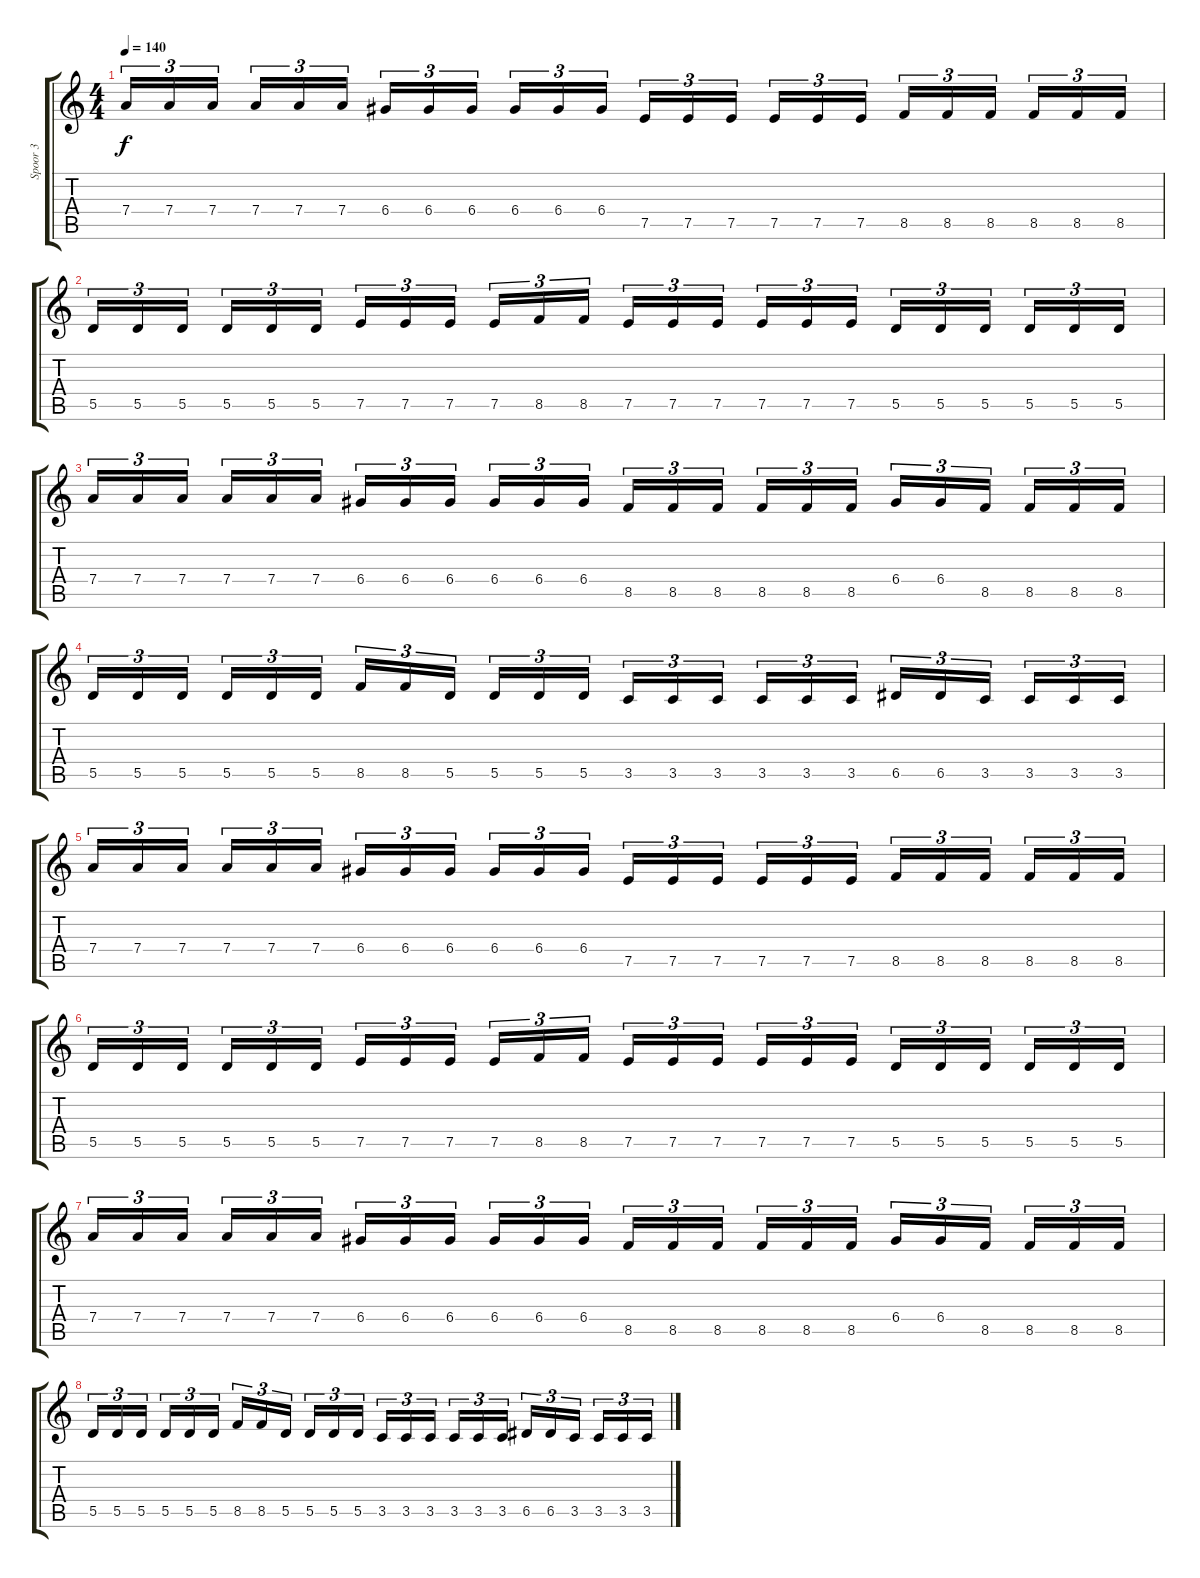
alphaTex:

\track ("Spoor 3" "Spoor 3") {instrument electricguitarclean}
\staff {score tabs}
\tuning (E4 B3 G3 D3 A2 E2) {hide}
\ts (4 4)
\tempo 140
\clef g2
\ks c
7.4.16{tu (3 2) dy f} 7.4.16{tu (3 2)} 7.4.16{tu (3 2)} 7.4.16{tu (3 2)} 7.4.16{tu (3 2)} 7.4.16{tu (3 2)} 6.4.16{tu (3 2)} 6.4.16{tu (3 2)} 6.4.16{tu (3 2)} 6.4.16{tu (3 2)} 6.4.16{tu (3 2)} 6.4.16{tu (3 2)} 7.5.16{tu (3 2)} 7.5.16{tu (3 2)} 7.5.16{tu (3 2)} 7.5.16{tu (3 2)} 7.5.16{tu (3 2)} 7.5.16{tu (3 2)} 8.5.16{tu (3 2)} 8.5.16{tu (3 2)} 8.5.16{tu (3 2)} 8.5.16{tu (3 2)} 8.5.16{tu (3 2)} 8.5.16{tu (3 2)} |
5.5.16{tu (3 2)} 5.5.16{tu (3 2)} 5.5.16{tu (3 2)} 5.5.16{tu (3 2)} 5.5.16{tu (3 2)} 5.5.16{tu (3 2)} 7.5.16{tu (3 2)} 7.5.16{tu (3 2)} 7.5.16{tu (3 2)} 7.5.16{tu (3 2)} 8.5.16{tu (3 2)} 8.5.16{tu (3 2)} 7.5.16{tu (3 2)} 7.5.16{tu (3 2)} 7.5.16{tu (3 2)} 7.5.16{tu (3 2)} 7.5.16{tu (3 2)} 7.5.16{tu (3 2)} 5.5.16{tu (3 2)} 5.5.16{tu (3 2)} 5.5.16{tu (3 2)} 5.5.16{tu (3 2)} 5.5.16{tu (3 2)} 5.5.16{tu (3 2)} |
7.4.16{tu (3 2)} 7.4.16{tu (3 2)} 7.4.16{tu (3 2)} 7.4.16{tu (3 2)} 7.4.16{tu (3 2)} 7.4.16{tu (3 2)} 6.4.16{tu (3 2)} 6.4.16{tu (3 2)} 6.4.16{tu (3 2)} 6.4.16{tu (3 2)} 6.4.16{tu (3 2)} 6.4.16{tu (3 2)} 8.5.16{tu (3 2)} 8.5.16{tu (3 2)} 8.5.16{tu (3 2)} 8.5.16{tu (3 2)} 8.5.16{tu (3 2)} 8.5.16{tu (3 2)} 6.4.16{tu (3 2)} 6.4.16{tu (3 2)} 8.5.16{tu (3 2)} 8.5.16{tu (3 2)} 8.5.16{tu (3 2)} 8.5.16{tu (3 2)} |
5.5.16{tu (3 2)} 5.5.16{tu (3 2)} 5.5.16{tu (3 2)} 5.5.16{tu (3 2)} 5.5.16{tu (3 2)} 5.5.16{tu (3 2)} 8.5.16{tu (3 2)} 8.5.16{tu (3 2)} 5.5.16{tu (3 2)} 5.5.16{tu (3 2)} 5.5.16{tu (3 2)} 5.5.16{tu (3 2)} 3.5.16{tu (3 2)} 3.5.16{tu (3 2)} 3.5.16{tu (3 2)} 3.5.16{tu (3 2)} 3.5.16{tu (3 2)} 3.5.16{tu (3 2)} 6.5.16{tu (3 2)} 6.5.16{tu (3 2)} 3.5.16{tu (3 2)} 3.5.16{tu (3 2)} 3.5.16{tu (3 2)} 3.5.16{tu (3 2)} |
7.4.16{tu (3 2)} 7.4.16{tu (3 2)} 7.4.16{tu (3 2)} 7.4.16{tu (3 2)} 7.4.16{tu (3 2)} 7.4.16{tu (3 2)} 6.4.16{tu (3 2)} 6.4.16{tu (3 2)} 6.4.16{tu (3 2)} 6.4.16{tu (3 2)} 6.4.16{tu (3 2)} 6.4.16{tu (3 2)} 7.5.16{tu (3 2)} 7.5.16{tu (3 2)} 7.5.16{tu (3 2)} 7.5.16{tu (3 2)} 7.5.16{tu (3 2)} 7.5.16{tu (3 2)} 8.5.16{tu (3 2)} 8.5.16{tu (3 2)} 8.5.16{tu (3 2)} 8.5.16{tu (3 2)} 8.5.16{tu (3 2)} 8.5.16{tu (3 2)} |
5.5.16{tu (3 2)} 5.5.16{tu (3 2)} 5.5.16{tu (3 2)} 5.5.16{tu (3 2)} 5.5.16{tu (3 2)} 5.5.16{tu (3 2)} 7.5.16{tu (3 2)} 7.5.16{tu (3 2)} 7.5.16{tu (3 2)} 7.5.16{tu (3 2)} 8.5.16{tu (3 2)} 8.5.16{tu (3 2)} 7.5.16{tu (3 2)} 7.5.16{tu (3 2)} 7.5.16{tu (3 2)} 7.5.16{tu (3 2)} 7.5.16{tu (3 2)} 7.5.16{tu (3 2)} 5.5.16{tu (3 2)} 5.5.16{tu (3 2)} 5.5.16{tu (3 2)} 5.5.16{tu (3 2)} 5.5.16{tu (3 2)} 5.5.16{tu (3 2)} |
7.4.16{tu (3 2)} 7.4.16{tu (3 2)} 7.4.16{tu (3 2)} 7.4.16{tu (3 2)} 7.4.16{tu (3 2)} 7.4.16{tu (3 2)} 6.4.16{tu (3 2)} 6.4.16{tu (3 2)} 6.4.16{tu (3 2)} 6.4.16{tu (3 2)} 6.4.16{tu (3 2)} 6.4.16{tu (3 2)} 8.5.16{tu (3 2)} 8.5.16{tu (3 2)} 8.5.16{tu (3 2)} 8.5.16{tu (3 2)} 8.5.16{tu (3 2)} 8.5.16{tu (3 2)} 6.4.16{tu (3 2)} 6.4.16{tu (3 2)} 8.5.16{tu (3 2)} 8.5.16{tu (3 2)} 8.5.16{tu (3 2)} 8.5.16{tu (3 2)} |
5.5.16{tu (3 2)} 5.5.16{tu (3 2)} 5.5.16{tu (3 2)} 5.5.16{tu (3 2)} 5.5.16{tu (3 2)} 5.5.16{tu (3 2)} 8.5.16{tu (3 2)} 8.5.16{tu (3 2)} 5.5.16{tu (3 2)} 5.5.16{tu (3 2)} 5.5.16{tu (3 2)} 5.5.16{tu (3 2)} 3.5.16{tu (3 2)} 3.5.16{tu (3 2)} 3.5.16{tu (3 2)} 3.5.16{tu (3 2)} 3.5.16{tu (3 2)} 3.5.16{tu (3 2)} 6.5.16{tu (3 2)} 6.5.16{tu (3 2)} 3.5.16{tu (3 2)} 3.5.16{tu (3 2)} 3.5.16{tu (3 2)} 3.5.16{tu (3 2)}
